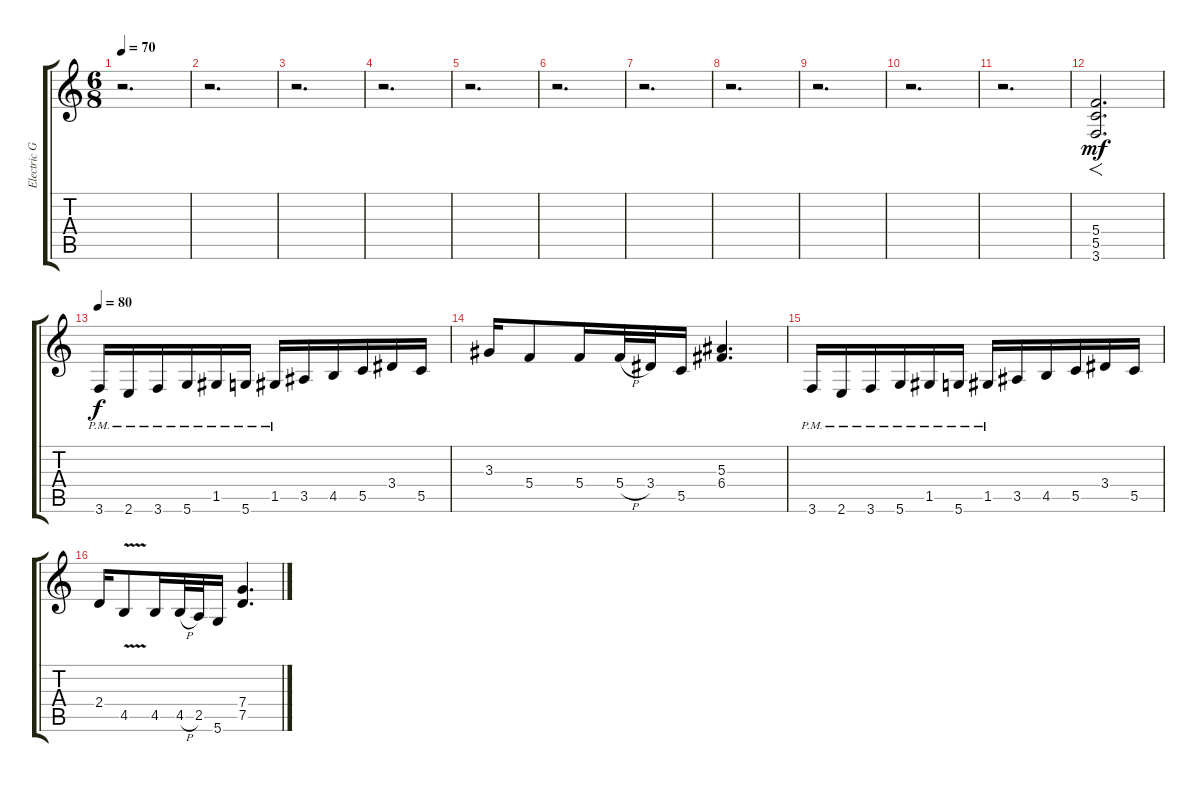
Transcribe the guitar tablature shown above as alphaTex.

\track ("Electric Guitar 1" "Electric G") {instrument distortionguitar}
\staff {score tabs}
\tuning (D4 A3 F3 C3 G2 D2) {hide}
\ts (6 8)
\tempo 70
\clef g2
\ks c
r.2{d dy mf instrument distortionguitar} |
r.2{d} |
r.2{d} |
r.2{d} |
r.2{d} |
r.2{d} |
r.2{d} |
r.2{d} |
r.2{d} |
r.2{d} |
r.2{d} |
(5.4 5.5 3.6).2{f d} |
\tempo 80
3.6{pm}.16{dy f} 2.6{pm}.16 3.6{pm}.16 5.6{pm}.16 1.5{pm}.16 5.6{pm}.16 1.5{pm}.16 3.5.16 4.5.16 5.5.16 3.4.16 5.5.16 |
3.3.16 5.4.8 5.4.16 5.4{h}.32 3.4.32 5.5.16 (5.3 6.4).4{d} |
3.6{pm}.16 2.6{pm}.16 3.6{pm}.16 5.6{pm}.16 1.5{pm}.16 5.6{pm}.16 1.5{pm}.16 3.5.16 4.5.16 5.5.16 3.4.16 5.5.16 |
2.4.16 4.5{v}.8 4.5.16 4.5{h}.32 2.5.32 5.6.16 (7.4 7.5).4{d}
